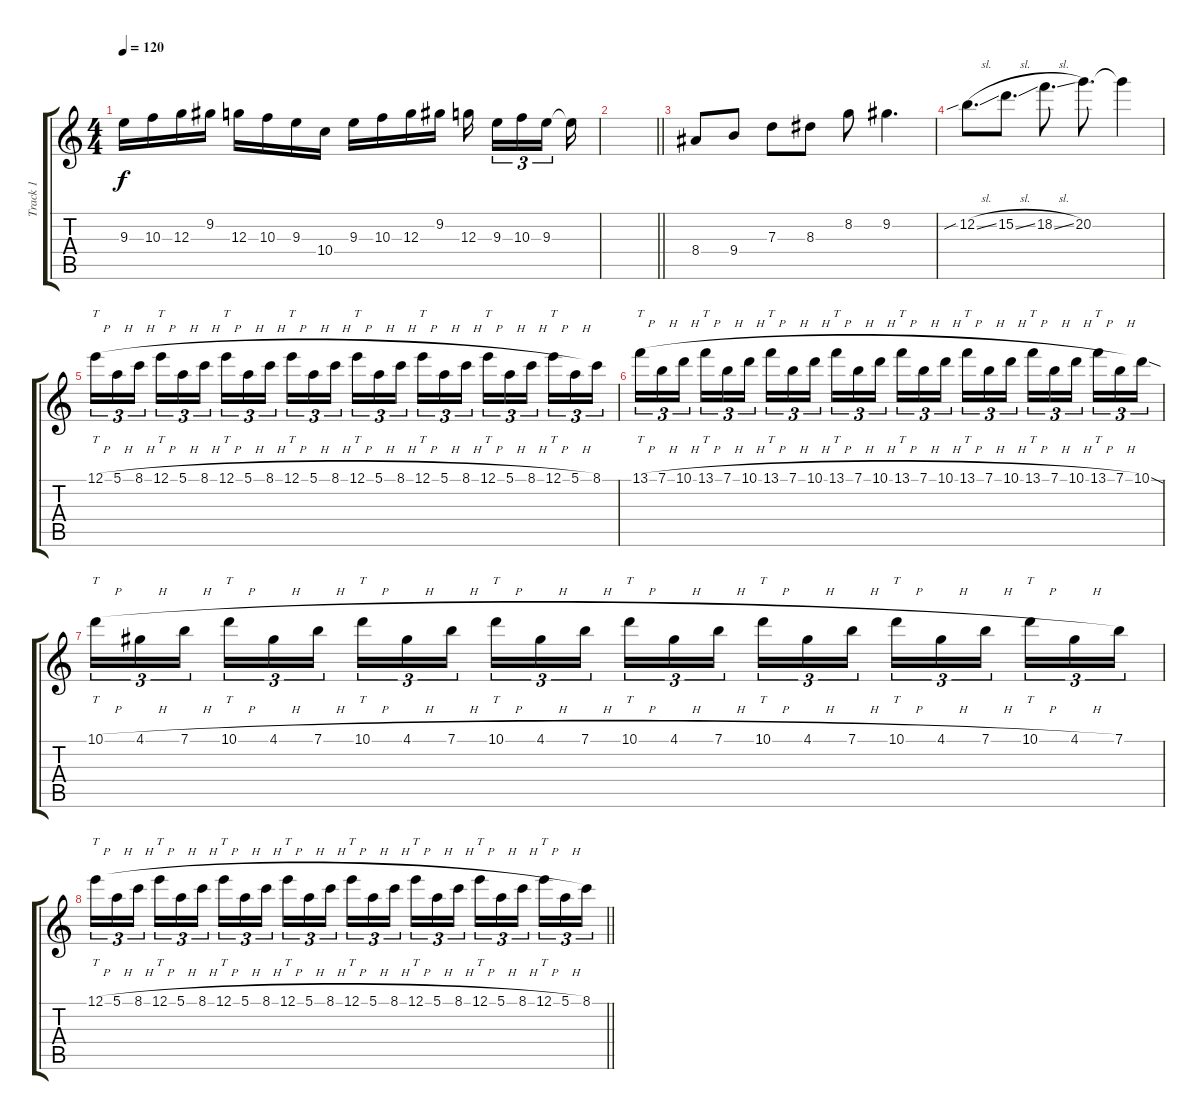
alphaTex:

\track ("Track 1" "Track 1") {instrument distortionguitar}
\staff {score tabs}
\tuning (E4 B3 G3 D3 A2 D2) {hide}
\ts (4 4)
\tempo 120
\clef g2
\ks c
9.3.16{dy f} 10.3.16 12.3.16 9.2.16 12.3.16 10.3.16 9.3.16 10.4.16 9.3.16 10.3.16 12.3.16 9.2.16 12.3.16{beam splitsecondary} 9.3.16{tu (3 2)} 10.3.16{tu (3 2)} 9.3.16{tu (3 2) beam splitsecondary} 9.3{t}.16 |
\barLineRight lightlight
|
\section ("" "")
8.4.8 9.4.8 7.3.8 8.3.8 8.2.8 9.2.4{d} |
12.2{sib sl}.8{d} 15.2{sl}.8{d} 18.2{sl}.8{d} 20.2.8{d} 20.2{t}.4 |
12.1{h}.16{tt tu (3 2)} 5.1{h}.16{tu (3 2)} 8.1{h}.16{tu (3 2) beam splitsecondary} 12.1{h}.16{tt tu (3 2)} 5.1{h}.16{tu (3 2)} 8.1{h}.16{tu (3 2)} 12.1{h}.16{tt tu (3 2)} 5.1{h}.16{tu (3 2)} 8.1{h}.16{tu (3 2) beam splitsecondary} 12.1{h}.16{tt tu (3 2)} 5.1{h}.16{tu (3 2)} 8.1{h}.16{tu (3 2)} 12.1{h}.16{tt tu (3 2)} 5.1{h}.16{tu (3 2)} 8.1{h}.16{tu (3 2) beam splitsecondary} 12.1{h}.16{tt tu (3 2)} 5.1{h}.16{tu (3 2)} 8.1{h}.16{tu (3 2)} 12.1{h}.16{tt tu (3 2)} 5.1{h}.16{tu (3 2)} 8.1{h}.16{tu (3 2) beam splitsecondary} 12.1{h}.16{tt tu (3 2)} 5.1{h}.16{tu (3 2)} 8.1.16{tu (3 2)} |
13.1{h}.16{tt tu (3 2)} 7.1{h}.16{tu (3 2)} 10.1{h}.16{tu (3 2) beam splitsecondary} 13.1{h}.16{tt tu (3 2)} 7.1{h}.16{tu (3 2)} 10.1{h}.16{tu (3 2)} 13.1{h}.16{tt tu (3 2)} 7.1{h}.16{tu (3 2)} 10.1{h}.16{tu (3 2) beam splitsecondary} 13.1{h}.16{tt tu (3 2)} 7.1{h}.16{tu (3 2)} 10.1{h}.16{tu (3 2)} 13.1{h}.16{tt tu (3 2)} 7.1{h}.16{tu (3 2)} 10.1{h}.16{tu (3 2) beam splitsecondary} 13.1{h}.16{tt tu (3 2)} 7.1{h}.16{tu (3 2)} 10.1{h}.16{tu (3 2)} 13.1{h}.16{tt tu (3 2)} 7.1{h}.16{tu (3 2)} 10.1{h}.16{tu (3 2) beam splitsecondary} 13.1{h}.16{tt tu (3 2)} 7.1{h}.16{tu (3 2)} 10.1{sod}.16{tu (3 2)} |
10.1{h}.16{tt tu (3 2)} 4.1{h}.16{tu (3 2)} 7.1{h}.16{tu (3 2) beam splitsecondary} 10.1{h}.16{tt tu (3 2)} 4.1{h}.16{tu (3 2)} 7.1{h}.16{tu (3 2)} 10.1{h}.16{tt tu (3 2)} 4.1{h}.16{tu (3 2)} 7.1{h}.16{tu (3 2) beam splitsecondary} 10.1{h}.16{tt tu (3 2)} 4.1{h}.16{tu (3 2)} 7.1{h}.16{tu (3 2)} 10.1{h}.16{tt tu (3 2)} 4.1{h}.16{tu (3 2)} 7.1{h}.16{tu (3 2) beam splitsecondary} 10.1{h}.16{tt tu (3 2)} 4.1{h}.16{tu (3 2)} 7.1{h}.16{tu (3 2)} 10.1{h}.16{tt tu (3 2)} 4.1{h}.16{tu (3 2)} 7.1{h}.16{tu (3 2) beam splitsecondary} 10.1{h}.16{tt tu (3 2)} 4.1{h}.16{tu (3 2)} 7.1.16{tu (3 2)} |
\barLineRight lightlight
12.1{h}.16{tt tu (3 2)} 5.1{h}.16{tu (3 2)} 8.1{h}.16{tu (3 2) beam splitsecondary} 12.1{h}.16{tt tu (3 2)} 5.1{h}.16{tu (3 2)} 8.1{h}.16{tu (3 2)} 12.1{h}.16{tt tu (3 2)} 5.1{h}.16{tu (3 2)} 8.1{h}.16{tu (3 2) beam splitsecondary} 12.1{h}.16{tt tu (3 2)} 5.1{h}.16{tu (3 2)} 8.1{h}.16{tu (3 2)} 12.1{h}.16{tt tu (3 2)} 5.1{h}.16{tu (3 2)} 8.1{h}.16{tu (3 2) beam splitsecondary} 12.1{h}.16{tt tu (3 2)} 5.1{h}.16{tu (3 2)} 8.1{h}.16{tu (3 2)} 12.1{h}.16{tt tu (3 2)} 5.1{h}.16{tu (3 2)} 8.1{h}.16{tu (3 2) beam splitsecondary} 12.1{h}.16{tt tu (3 2)} 5.1{h}.16{tu (3 2)} 8.1{h}.16{tu (3 2)}
